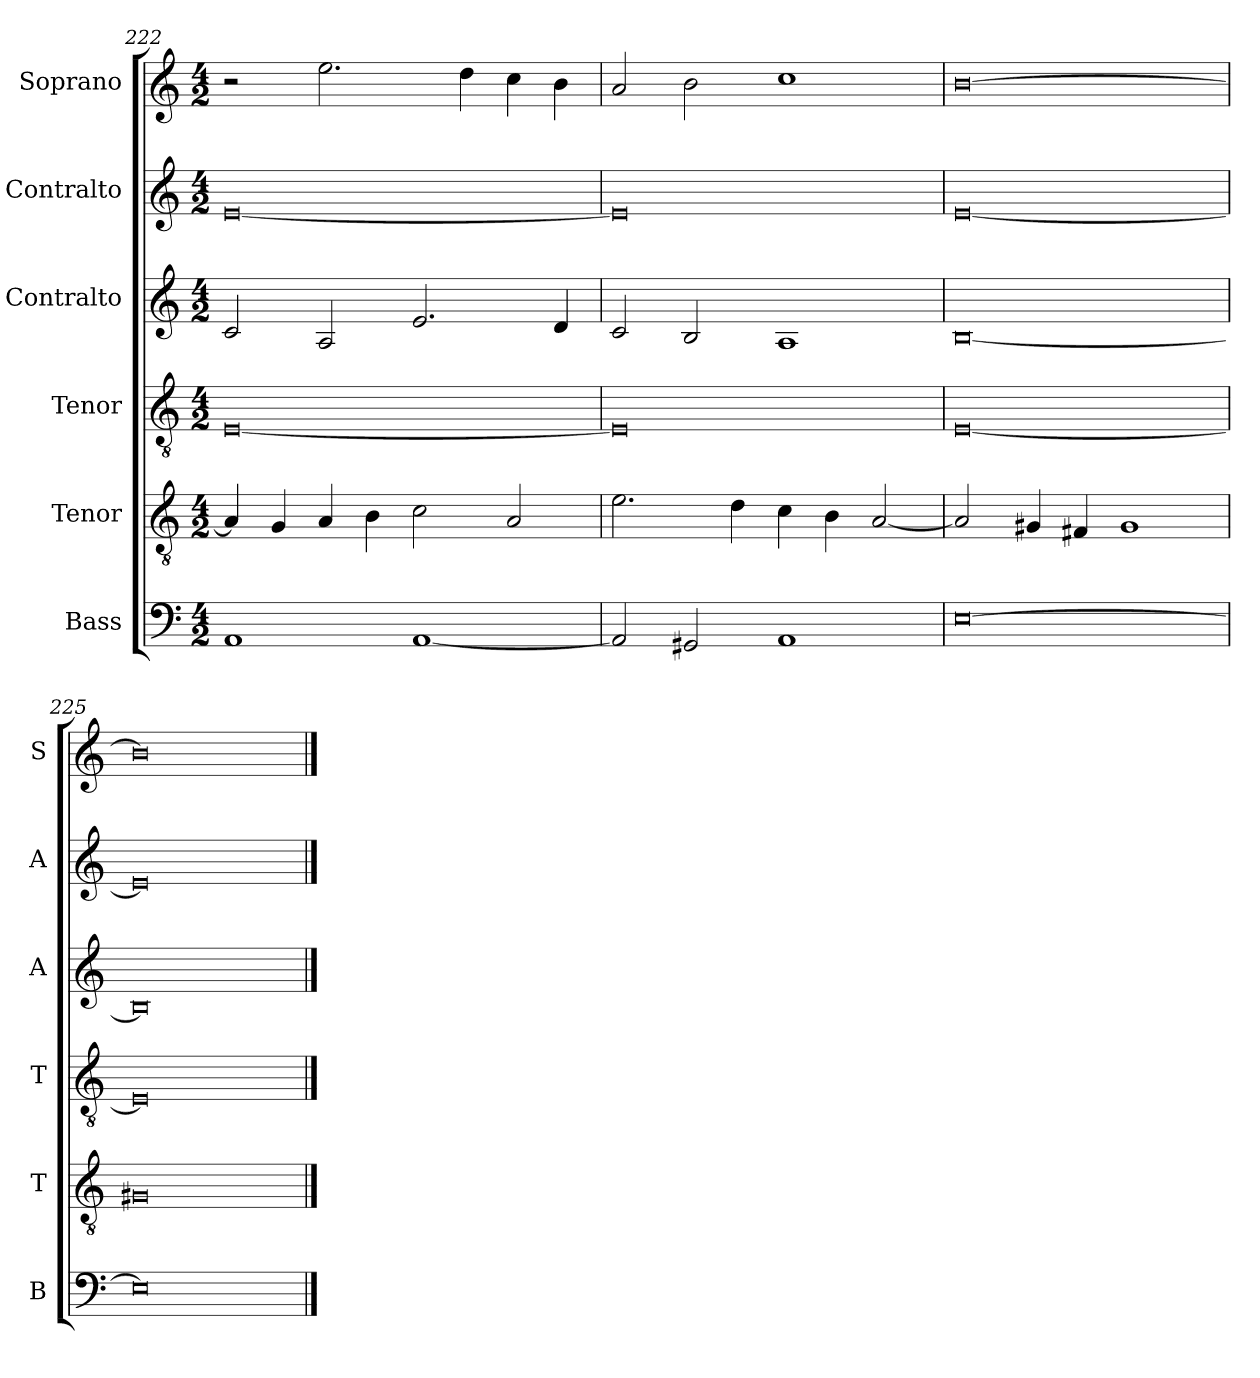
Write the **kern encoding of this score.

**kern	**kern	**kern	**kern	**kern	**kern
*part6	*part5	*part4	*part3	*part2	*part1
*staff6	*staff5	*staff4	*staff3	*staff2	*staff1
*I"Bass	*I"Tenor	*I"Tenor	*I"Contralto	*I"Contralto	*I"Soprano
*I'B	*I'T	*I'T	*I'A	*I'A	*I'S
*clefF4	*clefGv2	*clefGv2	*clefG2	*clefG2	*clefG2
*k[]	*k[]	*k[]	*k[]	*k[]	*k[]
*A:aeo	*A:aeo	*A:aeo	*A:aeo	*A:aeo	*A:aeo
*M4/2	*M4/2	*M4/2	*M4/2	*M4/2	*M4/2
=222	=222	=222	=222	=222	=222
1AA	4A]	[0E	2c	[0e	2r
.	4G	.	.	.	.
.	4A	.	2A	.	2.ee
.	4B	.	.	.	.
[1AA	2c	.	2.e	.	.
.	.	.	.	.	4dd
.	2A	.	.	.	4cc
.	.	.	4d	.	4b
=223	=223	=223	=223	=223	=223
2AA]	2.e	0E]	2c	0e]	2a
2GG#X	.	.	2B	.	2b
.	4d	.	.	.	.
1AA	4c	.	1A	.	1cc
.	4B	.	.	.	.
.	[2A	.	.	.	.
=224	=224	=224	=224	=224	=224
[0E	2A]	[0E	[0B	[0e	[0b
.	4G#X	.	.	.	.
.	4F#X	.	.	.	.
.	1G#	.	.	.	.
=225	=225	=225	=225	=225	=225
0E]	0G#X	0E]	0B]	0e]	0b]
==	==	==	==	==	==
*-	*-	*-	*-	*-	*-
